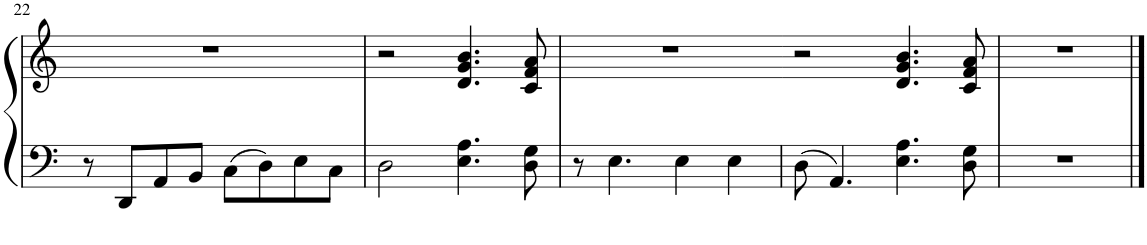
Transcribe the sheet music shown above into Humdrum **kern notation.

**kern	**kern
*part1	*part1
*staff2	*staff1
*I"Piano	*
*I'Pno.	*
!!LO:PB:g=z
*clefF4	*clefG2
*k[]	*k[]
*M4/4	*M4/4
=22	=22
8r	1r
8DD/L	.
8AA/	.
8BB/J	.
8C\L	.
8D\	.
8E\	.
8C\J	.
=23	=23
2D\	2r
4.E\ 4.A\	4.d/ 4.g/ 4.b/
8D\ 8G\	8c/ 8f/ 8a/
=24	=24
8r	1r
4.E\	.
4E\	.
4E\	.
=25-	=25-
8D\	2r
4.AA/	.
4.E\ 4.A\	4.d/ 4.g/ 4.b/
8D\ 8G\	8c/ 8f/ 8a/
=26	=26
1r	1r
==	==
*-	*-
